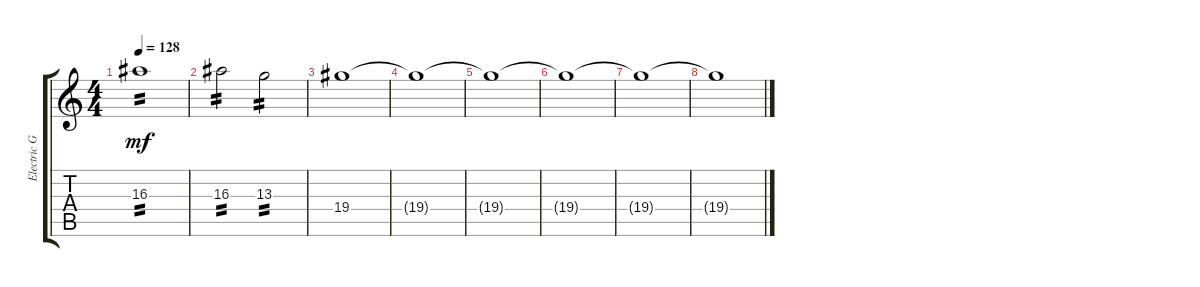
\track ("Electric Guitar" "Electric G") {instrument distortionguitar}
\staff {score tabs}
\tuning (Eb4 Bb3 Gb3 Db3 Ab2 Eb2) {hide}
\ts (4 4)
\tempo 128
\clef g2
\ks c
16.3.1{tp 2 dy mf} |
16.3.2{tp 2} 13.3.2{tp 2} |
19.4.1 |
19.4{t}.1 |
19.4{t}.1 |
19.4{t}.1 |
19.4{t}.1 |
19.4{t}.1
